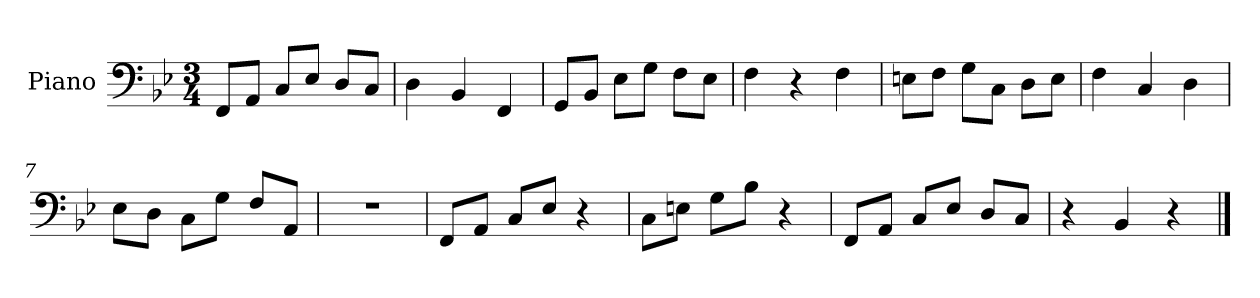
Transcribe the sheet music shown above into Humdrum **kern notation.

**kern
*part1
*staff1
*I"Piano
*I'Pno
*clefF4
*k[b-e-]
*M3/4
=1
8FF/L
8AA/J
8C/L
8E-/J
8D/L
8C/J
=2
4D\
4BB-/
4FF/
=3
8GG/L
8BB-/J
8E-\L
8G\J
8F\L
8E-\J
=4
4F\
4r
4F\
=5
8En\L
8F\J
8G\L
8C\J
8D\L
8E\J
=6
4F\
4C/
4D\
=7
8E-\L
8D\J
8C\L
8G\J
8F/L
8AA/J
=8
2.r
=9
8FF/L
8AA/J
8C/L
8E-/J
4r
=10
8C\L
8En\J
8G\L
8B-\J
4r
=11
8FF/L
8AA/J
8C/L
8E-/J
8D/L
8C/J
=12
4r
4BB-/
4r
==
*-
